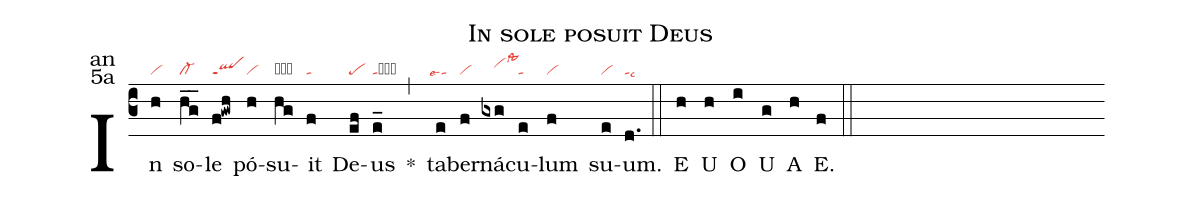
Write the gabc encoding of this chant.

name:In sole posuit Deus;
office-part:an;
mode:5a;
nabc-lines:1;
%%
(c3) In(h|vi) so(hg__|cl-)le(f!gwh|qlppt1) pó(h|vi)su(hg|obcl)it(f|ta) De(ef|pe)us(e_|tacb) <sp>*</sp>(,) ta(e|``talse4)ber(f|vi)ná(gxg|////vihilssta3)cu(e|ta)lum(f|vi) su(e|vi)um.(d.|talsc9) (::)
<eu>E(h) U(h) O(i) U(g) A(h) E.(f) </eu>(::)
